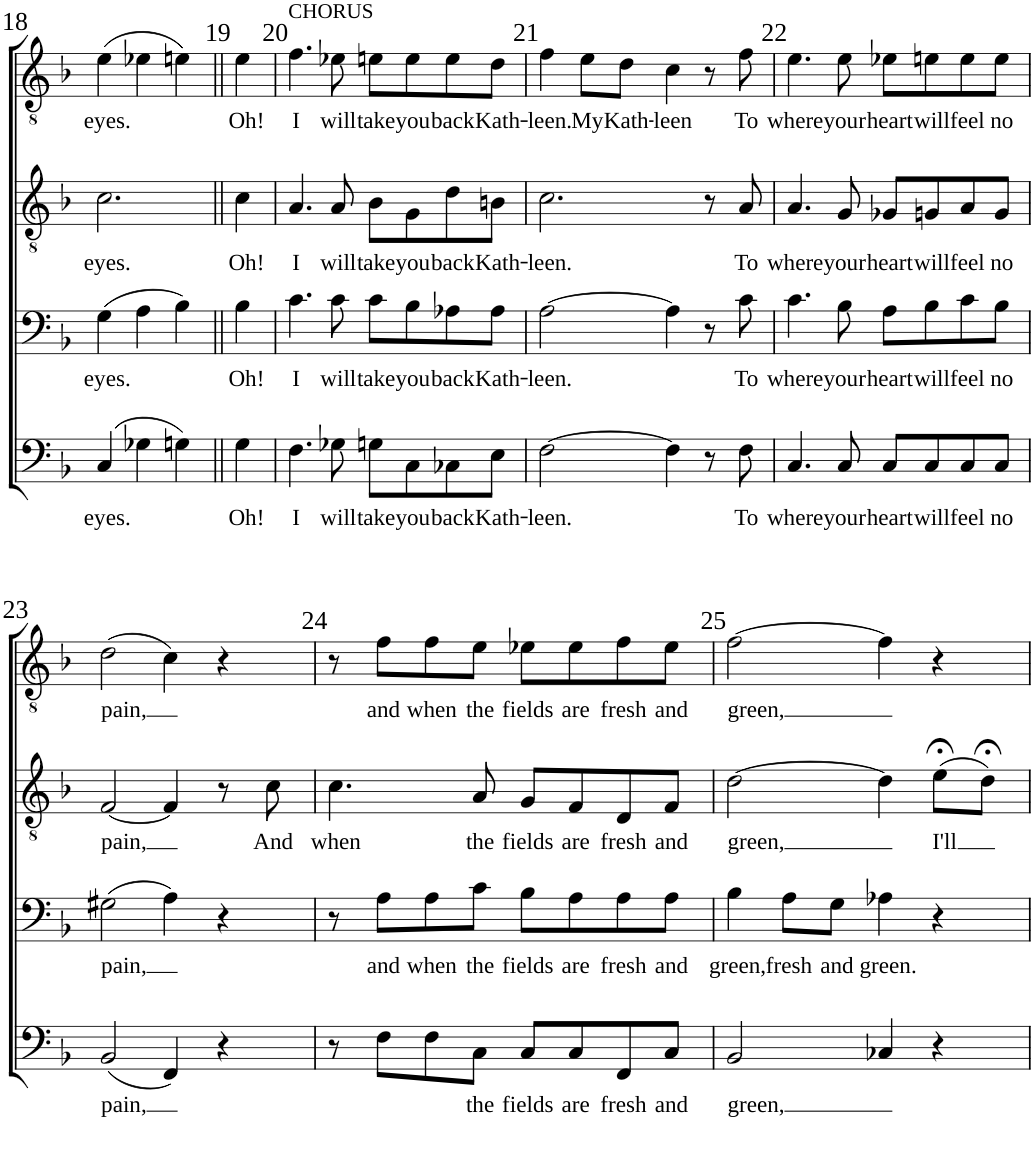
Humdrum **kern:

**kern	**text	**kern	**text	**kern	**text	**kern	**text
*part4	*part4	*part3	*part3	*part2	*part2	*part1	*part1
*staff4	*staff4	*staff3	*staff3	*staff2	*staff2	*staff1	*staff1
*I"Bass	*	*I"Baritone	*	*I"Lead	*	*I"Tenor	*
!!LO:PB:g=z
*clefF4	*	*clefF4	*	*clefGv2	*	*clefGv2	*
*Trd1c2	*	*Trd1c2	*	*Trd1c2	*	*Trd1c2	*
*k[b-]	*	*k[b-]	*	*k[b-]	*	*k[b-]	*
*M4/4	*	*M4/4	*	*M4/4	*	*M4/4	*
=18	=18	=18	=18	=18	=18	=18	=18
!	!LO:LY:b	!	!LO:LY:b	!	!LO:LY:b	!	!LO:LY:b
(4C/	eyes.	(4G\	eyes.	2.c\	eyes.	(4e\	eyes.
4G-X\	.	4A\	.	.	.	4e-X\	.
4Gn\)	.	4B-\)	.	.	.	4en\)	.
=19||	=19||	=19||	=19||	=19||	=19||	=19||	=19||
!	!LO:LY:b	!	!LO:LY:b	!	!LO:LY:b	!	!LO:LY:b
4G\	Oh!	4B-\	Oh!	4c\	Oh!	4e\	Oh!
=20	=20	=20	=20	=20	=20	=20	=20
!	!	!	!	!	!	!LO:TX:a:t=CHORUS	!
!	!LO:LY:b	!	!LO:LY:b	!	!LO:LY:b	!	!LO:LY:b
4.F\	I	4.c\	I	4.A/	I	4.f\	I
!	!LO:LY:b	!	!LO:LY:b	!	!LO:LY:b	!	!LO:LY:b
8G-X\	will	8c\	will	8A/	will	8e-X\	will
!	!LO:LY:b	!	!LO:LY:b	!	!LO:LY:b	!	!LO:LY:b
8Gn\L	take	8c\L	take	8B-\L	take	8en\L	take
!	!LO:LY:b	!	!LO:LY:b	!	!LO:LY:b	!	!LO:LY:b
8C\	you	8B-\	you	8G\	you	8e\	you
!	!LO:LY:b	!	!LO:LY:b	!	!LO:LY:b	!	!LO:LY:b
8C-X\	back	8A-X\	back	8d\	back	8e\	back
!	!LO:LY:b	!	!LO:LY:b	!	!LO:LY:b	!	!LO:LY:b
8E\J	Kath-	8A-\J	Kath-	8Bn\J	Kath-	8d\J	Kath-
=21	=21	=21	=21	=21	=21	=21	=21
!	!LO:LY:b	!	!LO:LY:b	!	!LO:LY:b	!	!LO:LY:b
[2F\	leen.	[2A\	leen.	2.c\	leen.	4f\	leen.
!	!	!	!	!	!	!	!LO:LY:b
.	.	.	.	.	.	8e\L	My
!	!	!	!	!	!	!	!LO:LY:b
.	.	.	.	.	.	8d\J	Kath-
!	!	!	!	!	!	!	!LO:LY:b
4F\]	.	4A\]	.	.	.	4c\	-leen
8r	.	8r	.	8r	.	8r	.
!	!LO:LY:b	!	!LO:LY:b	!	!LO:LY:b	!	!LO:LY:b
8F\	To	8c\	To	8A/	To	8f\	To
=22	=22	=22	=22	=22	=22	=22	=22
!	!LO:LY:b	!	!LO:LY:b	!	!LO:LY:b	!	!LO:LY:b
4.C/	where	4.c\	where	4.A/	where	4.e\	where
!	!LO:LY:b	!	!LO:LY:b	!	!LO:LY:b	!	!LO:LY:b
8C/	your	8B-\	your	8G/	your	8e\	your
!	!LO:LY:b	!	!LO:LY:b	!	!LO:LY:b	!	!LO:LY:b
8C/L	heart	8A\L	heart	8G-X/L	heart	8e-X\L	heart
!	!LO:LY:b	!	!LO:LY:b	!	!LO:LY:b	!	!LO:LY:b
8C/	will	8B-\	will	8Gn/	will	8en\	will
!	!LO:LY:b	!	!LO:LY:b	!	!LO:LY:b	!	!LO:LY:b
8C/	feel	8c\	feel	8A/	feel	8e\	feel
!	!LO:LY:b	!	!LO:LY:b	!	!LO:LY:b	!	!LO:LY:b
8C/J	no	8B-\J	no	8G/J	no	8e\J	no
!!LO:LB:g=z
=23	=23	=23	=23	=23	=23	=23	=23
!	!LO:LY:b	!	!LO:LY:b	!	!LO:LY:b	!	!LO:LY:b
(2BB-/	pain,	(2G#X\	pain,	[2F/	pain,	(2d\	pain,
4FF/)	.	4A\)	.	4F/]	.	4c\)	.
4r	.	4r	.	8r	.	4r	.
!	!	!	!	!	!LO:LY:b	!	!
.	.	.	.	8c\	And	.	.
=24	=24	=24	=24	=24	=24	=24	=24
!	!	!	!	!	!LO:LY:b	!	!
8r	.	8r	.	4.c\	when	8r	.
!	!	!	!LO:LY:b	!	!	!	!LO:LY:b
8F\L	.	8A\L	and	.	.	8f\L	and
!	!	!	!LO:LY:b	!	!	!	!LO:LY:b
8F\	.	8A\	when	.	.	8f\	when
!	!LO:LY:b	!	!LO:LY:b	!	!LO:LY:b	!	!LO:LY:b
8C\J	the	8c\J	the	8A/	the	8e\J	the
!	!LO:LY:b	!	!LO:LY:b	!	!LO:LY:b	!	!LO:LY:b
8C/L	fields	8B-\L	fields	8G/L	fields	8e-X\L	fields
!	!LO:LY:b	!	!LO:LY:b	!	!LO:LY:b	!	!LO:LY:b
8C/	are	8A\	are	8F/	are	8e-\	are
!	!LO:LY:b	!	!LO:LY:b	!	!LO:LY:b	!	!LO:LY:b
8FF/	fresh	8A\	fresh	8D/	fresh	8f\	fresh
!	!LO:LY:b	!	!LO:LY:b	!	!LO:LY:b	!	!LO:LY:b
8C/J	and	8A\J	and	8F/J	and	8e-\J	and
=25	=25	=25	=25	=25	=25	=25	=25
!	!LO:LY:b	!	!LO:LY:b	!	!LO:LY:b	!	!LO:LY:b
2BB-/	green,	4B-\	green,	[2d\	green,	[2f\	green,
!	!	!	!LO:LY:b	!	!	!	!
.	.	8A\L	fresh	.	.	.	.
!	!	!	!LO:LY:b	!	!	!	!
.	.	8G\J	and	.	.	.	.
!	!	!	!LO:LY:b	!	!	!	!
4C-X/	.	4A-X\	green.	4d\]	.	4f\]	.
!	!	!	!	!	!LO:LY:b	!	!
4r	.	4r	.	(8e;<\L	I'll	4r	.
.	.	.	.	8d;<\J)	.	.	.
=	=	=	=	=	=	=	=
*-	*-	*-	*-	*-	*-	*-	*-
